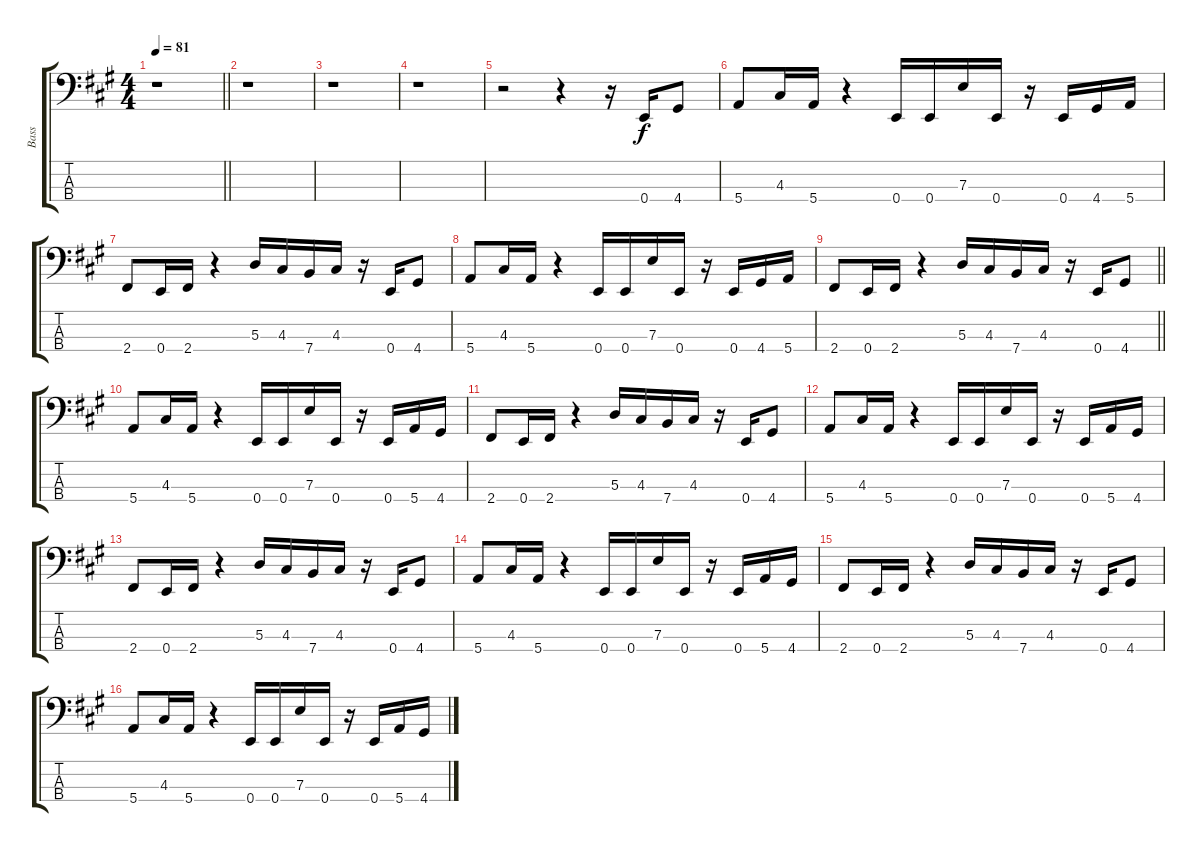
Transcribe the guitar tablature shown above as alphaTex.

\track ("Bass" "Bass") {instrument electricbasspick}
\staff {score tabs}
\tuning (G2 D2 A1 E1) {hide}
\ts (4 4)
\tempo 81
\clef f4
\barLineRight lightlight
\ks a
r.1{dy f instrument electricbasspick} |
r.1 |
r.1 |
r.1 |
r.2 r.4 r.16 0.4.16 4.4.8 |
5.4.8 4.3.16 5.4.16 r.4 0.4.16 0.4.16 7.3.16 0.4.16 r.16 0.4.16 4.4.16 5.4.16 |
2.4.8 0.4.16 2.4.16 r.4 5.3.16 4.3.16 7.4.16 4.3.16 r.16 0.4.16 4.4.8 |
5.4.8 4.3.16 5.4.16 r.4 0.4.16 0.4.16 7.3.16 0.4.16 r.16 0.4.16 4.4.16 5.4.16 |
\barLineRight lightlight
2.4.8 0.4.16 2.4.16 r.4 5.3.16 4.3.16 7.4.16 4.3.16 r.16 0.4.16 4.4.8 |
5.4.8 4.3.16 5.4.16 r.4 0.4.16 0.4.16 7.3.16 0.4.16 r.16 0.4.16 5.4.16 4.4.16 |
2.4.8 0.4.16 2.4.16 r.4 5.3.16 4.3.16 7.4.16 4.3.16 r.16 0.4.16 4.4.8 |
5.4.8 4.3.16 5.4.16 r.4 0.4.16 0.4.16 7.3.16 0.4.16 r.16 0.4.16 5.4.16 4.4.16 |
2.4.8 0.4.16 2.4.16 r.4 5.3.16 4.3.16 7.4.16 4.3.16 r.16 0.4.16 4.4.8 |
5.4.8 4.3.16 5.4.16 r.4 0.4.16 0.4.16 7.3.16 0.4.16 r.16 0.4.16 5.4.16 4.4.16 |
2.4.8 0.4.16 2.4.16 r.4 5.3.16 4.3.16 7.4.16 4.3.16 r.16 0.4.16 4.4.8 |
5.4.8 4.3.16 5.4.16 r.4 0.4.16 0.4.16 7.3.16 0.4.16 r.16 0.4.16 5.4.16 4.4.16
